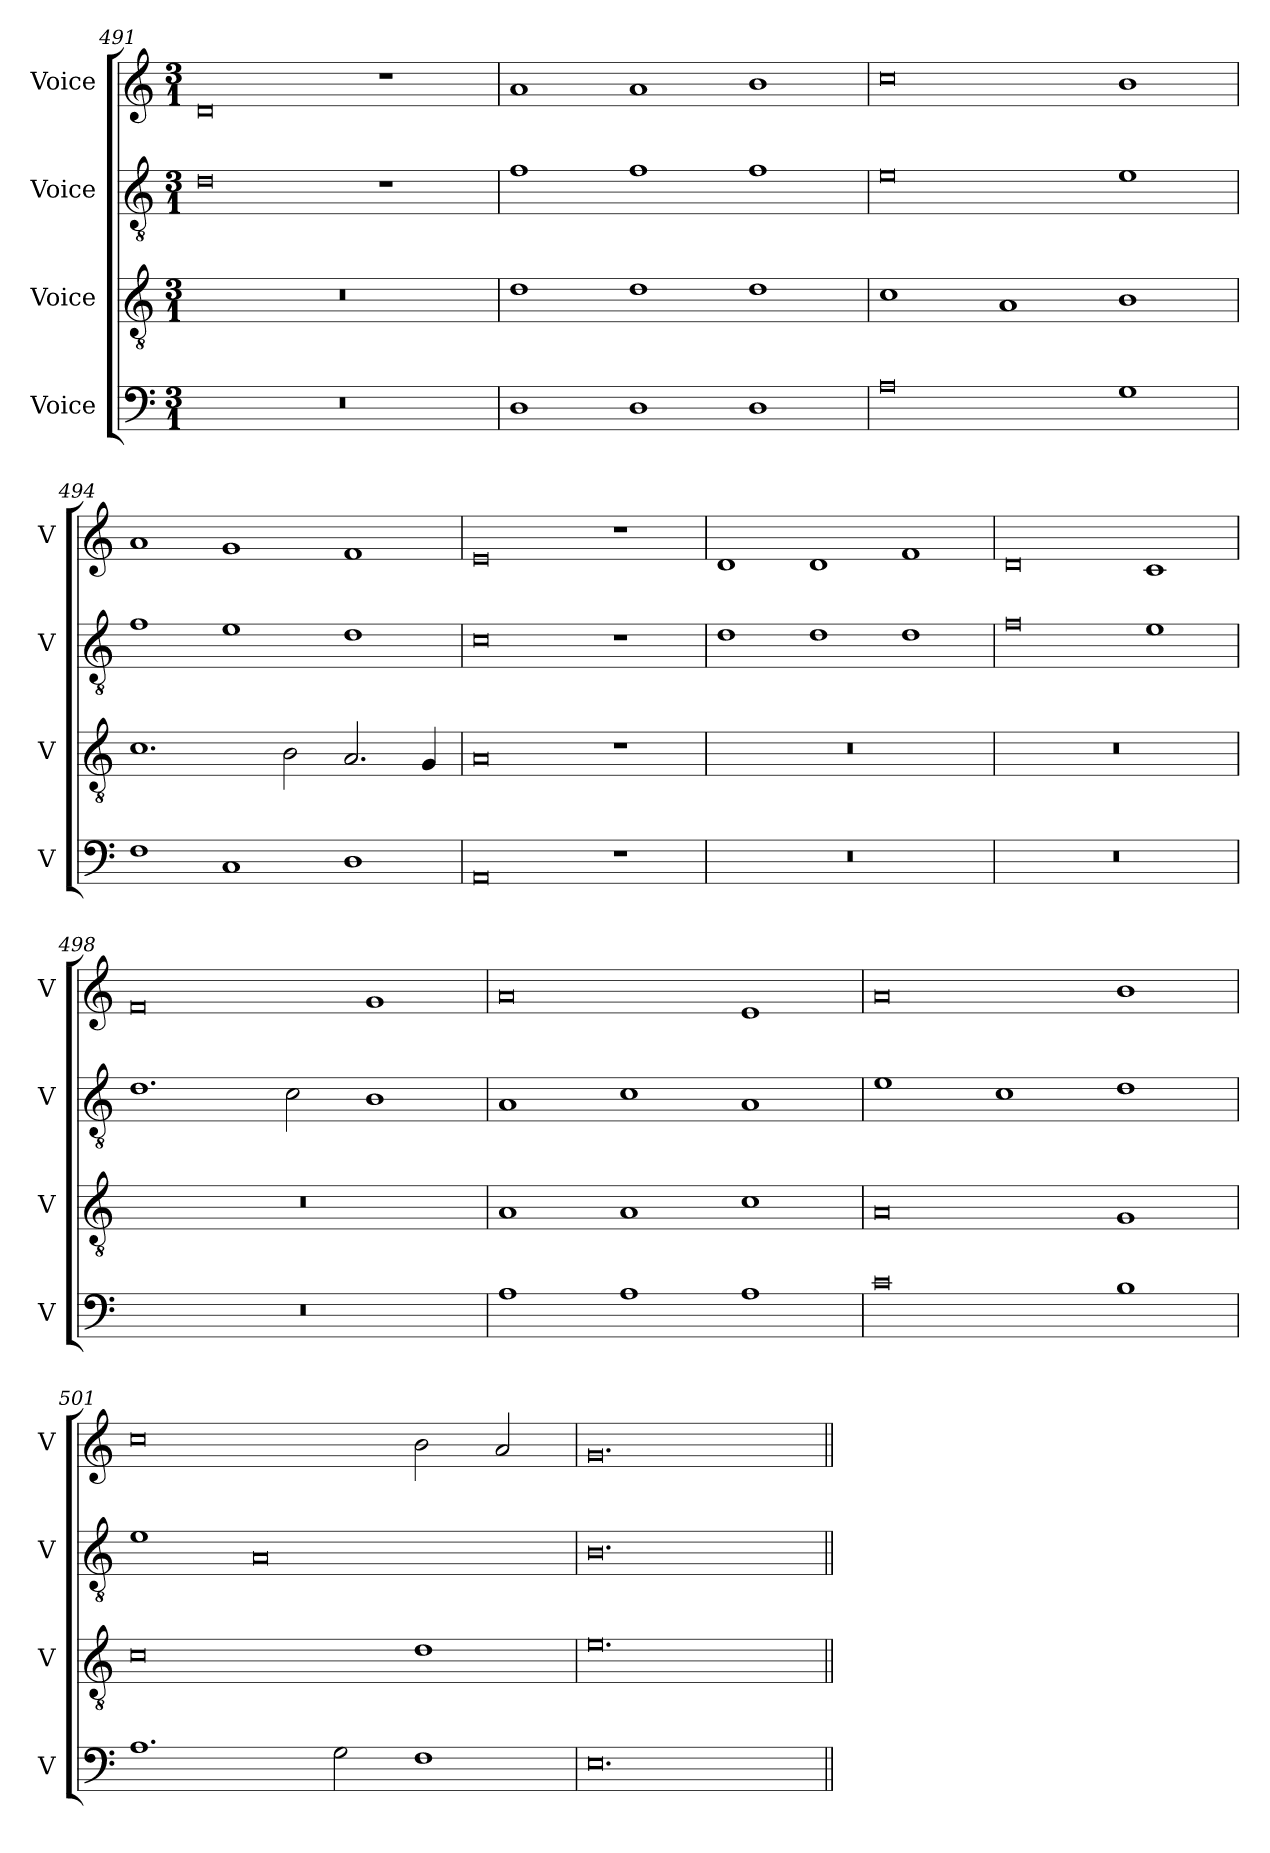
**kern	**kern	**kern	**kern
*part4	*part3	*part2	*part1
*staff4	*staff3	*staff2	*staff1
*I"Voice	*I"Voice	*I"Voice	*I"Voice
*I'V	*I'V	*I'V	*I'V
*clefF4	*clefGv2	*clefGv2	*clefG2
*k[]	*k[]	*k[]	*k[]
*M3/1	*M3/1	*M3/1	*M3/1
=491	=491	=491	=491
0.r	0.r	0d	0d
.	.	1r	1r
=492	=492	=492	=492
1D	1d	1f	1a
1D	1d	1f	1a
1D	1d	1f	1b
=493	=493	=493	=493
0A	1c	0e	0cc
.	1A	.	.
1G	1B	1e	1b
!!LO:PB:g=z
=494	=494	=494	=494
1F	1.c	1f	1a
1C	.	1e	1g
.	2B\	.	.
1D	2.A/	1d	1f
.	4G/	.	.
=495	=495	=495	=495
0AA	0A	0c	0e
1r	1r	1r	1r
=496	=496	=496	=496
0.r	0.r	1d	1d
.	.	1d	1d
.	.	1d	1f
=497	=497	=497	=497
0.r	0.r	0f	0d
.	.	1e	1c
=498	=498	=498	=498
0.r	0.r	1.d	0f
.	.	2c\	.
.	.	1B	1g
=499	=499	=499	=499
1A	1A	1A	0a
1A	1A	1c	.
1A	1c	1A	1e
=500	=500	=500	=500
0c	0A	1e	0a
.	.	1c	.
1B	1G	1d	1b
!!LO:LB:g=z
=501	=501	=501	=501
1.A	0c	1e	0cc
.	.	0A	.
2G\	.	.	.
1F	1d	.	2b\
.	.	.	2a/
=502	=502	=502	=502
0.E	0.e	0.B	0.g
=||	=||	=||	=||
*-	*-	*-	*-
